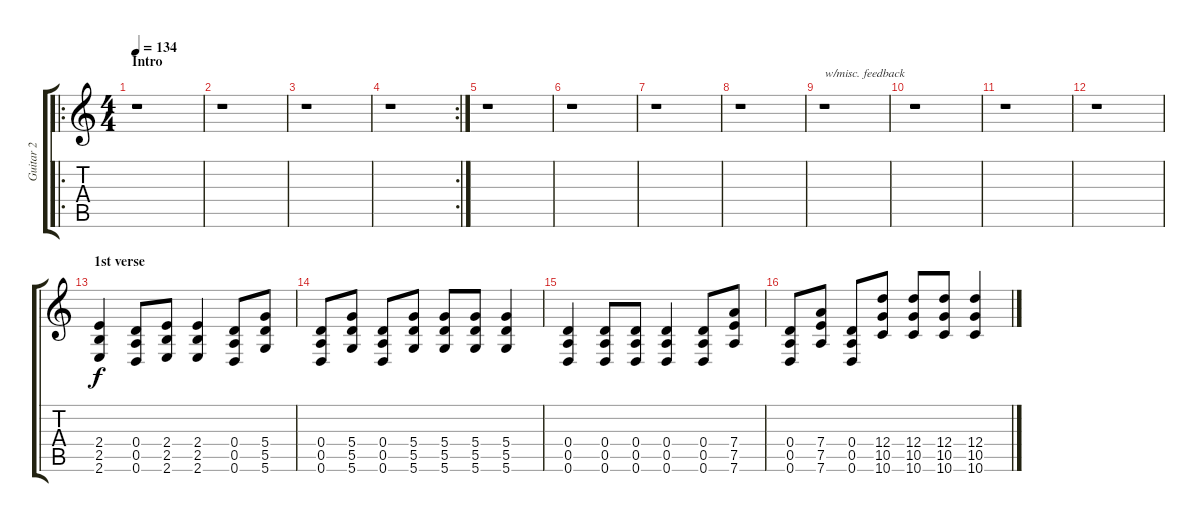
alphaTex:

\track ("Guitar 2" "Guitar 2") {instrument distortionguitar}
\staff {score tabs}
\tuning (E4 B3 G3 D3 A2 D2) {hide}
\ro
\ts (4 4)
\section ("" "Intro")
\tempo 134
\clef g2
\ks c
r.1{dy f instrument distortionguitar} |
r.1 |
r.1 |
\rc 2
r.1 |
r.1 |
r.1 |
r.1 |
r.1 |
r.1{txt "w/misc. feedback"} |
r.1 |
r.1 |
r.1 |
\section ("" "1st verse")
(2.4 2.5 2.6).4 (0.4 0.5 0.6).8 (2.4 2.5 2.6).8 (2.4 2.5 2.6).4 (0.4 0.5 0.6).8 (5.4 5.5 5.6).8 |
(0.4 0.5 0.6).8 (5.4 5.5 5.6).8 (0.4 0.5 0.6).8 (5.4 5.5 5.6).8 (5.4 5.5 5.6).8 (5.4 5.5 5.6).8 (5.4 5.5 5.6).4 |
(0.4 0.5 0.6).4 (0.4 0.5 0.6).8 (0.4 0.5 0.6).8 (0.4 0.5 0.6).4 (0.4 0.5 0.6).8 (7.4 7.5 7.6).8 |
(0.4 0.5 0.6).8 (7.4 7.5 7.6).8 (0.4 0.5 0.6).8 (12.4 10.5 10.6).8 (12.4 10.5 10.6).8 (12.4 10.5 10.6).8 (12.4 10.5 10.6).4
